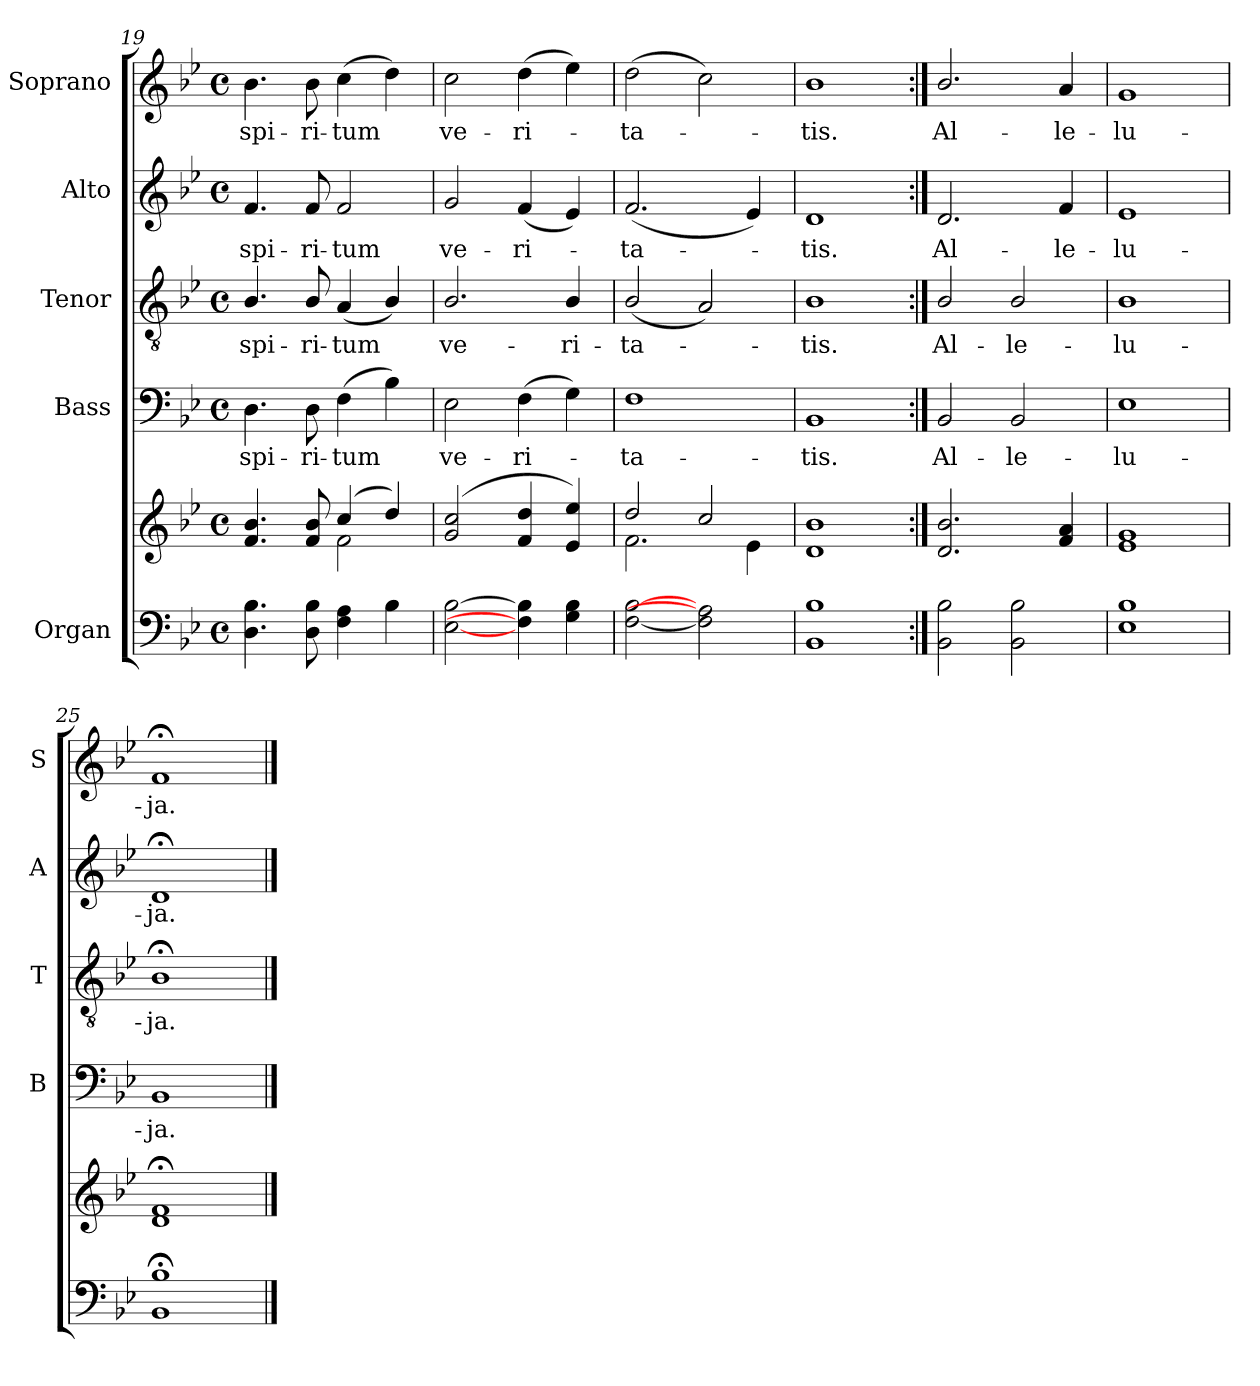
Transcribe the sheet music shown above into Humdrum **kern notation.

**kern	**kern	**kern	**text	**kern	**text	**kern	**text	**kern	**text
*part5	*part5	*part4	*part4	*part3	*part3	*part2	*part2	*part1	*part1
*staff6	*staff5	*staff4	*staff4	*staff3	*staff3	*staff2	*staff2	*staff1	*staff1
*I"Organ	*	*I"Bass	*	*I"Tenor	*	*I"Alto	*	*I"Soprano	*
*	*	*I'B	*	*I'T	*	*I'A	*	*I'S	*
!!LO:LB:g=z
*clefF4	*clefG2	*clefF4	*	*clefGv2	*	*clefG2	*	*clefG2	*
*k[b-e-]	*k[b-e-]	*k[b-e-]	*	*k[b-e-]	*	*k[b-e-]	*	*k[b-e-]	*
*B-:	*B-:	*B-:	*	*B-:	*	*B-:	*	*B-:	*
*M4/4	*M4/4	*M4/4	*	*M4/4	*	*M4/4	*	*M4/4	*
*met(c)	*met(c)	*met(c)	*	*met(c)	*	*met(c)	*	*met(c)	*
=19	=19	=19	=19	=19	=19	=19	=19	=19	=19
*	*^	*	*	*	*	*	*	*	*
!	!	!	!	!LO:LY:b	!	!LO:LY:b	!	!LO:LY:b	!	!LO:LY:b
4.D 4.B-	4.f 4.b-	2ryy	4.D	spi-	4.B-/	spi-	4.f	spi-	4.b-	spi-
!	!	!	!	!LO:LY:b	!	!LO:LY:b	!	!LO:LY:b	!	!LO:LY:b
8D 8B-	8f 8b-	.	8D	-ri-	8B-/	-ri-	8f	-ri-	8b-	-ri-
!	!	!	!	!LO:LY:b	!	!LO:LY:b	!	!LO:LY:b	!	!LO:LY:b
4F 4A	(<4cc/	2f\	(>4F	-tum	(<4A	-tum	2f	-tum	(>4cc	-tum
4B-	4dd/)	.	4B-)	.	4B-/)	.	.	.	4dd)	.
=20	=20	=20	=20	=20	=20	=20	=20	=20	=20	=20
!	!	!	!	!LO:LY:b	!	!LO:LY:b	!	!LO:LY:b	!	!LO:LY:b
[2E- [2B-	(<2g 2cc	1ryy	2E-	ve-	2.B-/	ve-	2g	ve-	2cc	ve-
!	!	!	!	!LO:LY:b	!	!	!	!LO:LY:b	!	!LO:LY:b
4F] 4B-]	4f 4dd	.	(>4F	-ri-	.	.	(<4f	-ri-	(>4dd	-ri-
!	!	!	!	!	!	!LO:LY:b	!	!	!	!
4G 4B-	4e- 4ee-)	.	4G)	.	4B-/	-ri-	4e-)	.	4ee-)	.
=21	=21	=21	=21	=21	=21	=21	=21	=21	=21	=21
!	!	!	!	!LO:LY:b	!	!LO:LY:b	!	!LO:LY:b	!	!LO:LY:b
[2F [2B-	2dd/	2.f\	1F	ta-	(<2B-/	-ta-	(<2.f	ta-	(>2dd	ta-
2F] 2A]	2cc/	.	.	.	2A)	.	.	.	2cc)	.
.	.	4e-\	.	.	.	.	4e-)	.	.	.
=22	=22	=22	=22	=22	=22	=22	=22	=22	=22	=22
!	!	!	!	!LO:LY:b	!	!LO:LY:b	!	!LO:LY:b	!	!LO:LY:b
1BB- 1B-	1d 1b-	1ryy	1BB-	-tis.	1B-	tis.	1d	tis.	1b-	tis.
=23:|!	=23:|!	=23:|!	=23:|!	=23:|!	=23:|!	=23:|!	=23:|!	=23:|!	=23:|!	=23:|!
!	!	!	!	!LO:LY:b	!	!LO:LY:b	!	!LO:LY:b	!	!LO:LY:b
2BB- 2B-	2.d 2.b-	1ryy	2BB-	Al-	2B-/	Al-	2.d	Al-	2.b-/	Al-
!	!	!	!	!LO:LY:b	!	!LO:LY:b	!	!	!	!
2BB- 2B-	.	.	2BB-	-le-	2B-/	-le-	.	.	.	.
!	!	!	!	!	!	!	!	!LO:LY:b	!	!LO:LY:b
.	4f 4a	.	.	.	.	.	4f	-le-	4a	-le-
=24	=24	=24	=24	=24	=24	=24	=24	=24	=24	=24
!	!	!	!	!LO:LY:b	!	!LO:LY:b	!	!LO:LY:b	!	!LO:LY:b
1E- 1B-	1e- 1g	1ryy	1E-	-lu-	1B-	-lu-	1e-	-lu-	1g	-lu-
=25	=25	=25	=25	=25	=25	=25	=25	=25	=25	=25
!	!	!	!	!LO:LY:b	!	!LO:LY:b	!	!LO:LY:b	!	!LO:LY:b
1BB-; 1B-;	1d;< 1f;<	1ryy	1BB-	-ja.	1B-;<	-ja.	1d;<	-ja.	1f;<	-ja.
*	*v	*v	*	*	*	*	*	*	*	*
==	==	==	==	==	==	==	==	==	==
*-	*-	*-	*-	*-	*-	*-	*-	*-	*-
